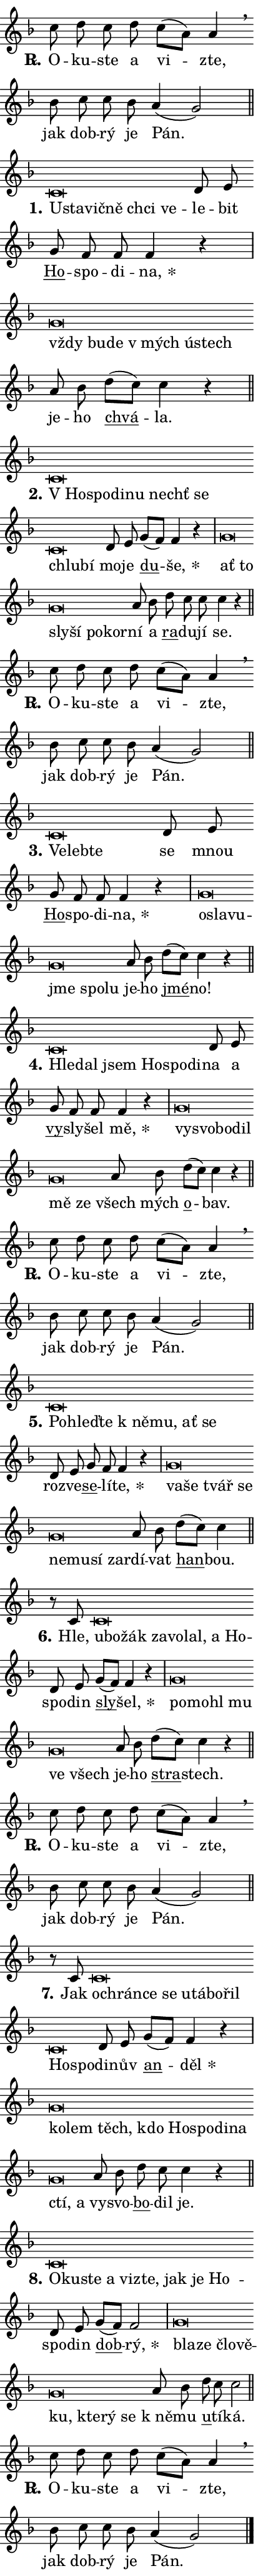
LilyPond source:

\version "2.24.0"
\header { tagline = "" }
\paper {
  indent = 0\cm
  top-margin = 0\cm
  right-margin = 0.13\cm % to fit lyric hyphens
  bottom-margin = 0\cm
  left-margin = 0\cm
  paper-width = 7\cm
  page-breaking = #ly:one-page-breaking
  system-system-spacing.basic-distance = #11
  score-system-spacing.basic-distance = #11
  ragged-last = ##f
}


%% Author: Thomas Morley
%% https://lists.gnu.org/archive/html/lilypond-user/2020-05/msg00002.html
#(define (line-position grob)
"Returns position of @var[grob} in current system:
   @code{'start}, if at first time-step
   @code{'end}, if at last time-step
   @code{'middle} otherwise
"
  (let* ((col (ly:item-get-column grob))
         (ln (ly:grob-object col 'left-neighbor))
         (rn (ly:grob-object col 'right-neighbor))
         (col-to-check-left (if (ly:grob? ln) ln col))
         (col-to-check-right (if (ly:grob? rn) rn col))
         (break-dir-left
           (and
             (ly:grob-property col-to-check-left 'non-musical #f)
             (ly:item-break-dir col-to-check-left)))
         (break-dir-right
           (and
             (ly:grob-property col-to-check-right 'non-musical #f)
             (ly:item-break-dir col-to-check-right))))
        (cond ((eqv? 1 break-dir-left) 'start)
              ((eqv? -1 break-dir-right) 'end)
              (else 'middle))))

#(define (tranparent-at-line-position vctor)
  (lambda (grob)
  "Relying on @code{line-position} select the relevant enry from @var{vctor}.
Used to determine transparency,"
    (case (line-position grob)
      ((end) (not (vector-ref vctor 0)))
      ((middle) (not (vector-ref vctor 1)))
      ((start) (not (vector-ref vctor 2))))))

noteHeadBreakVisibility =
#(define-music-function (break-visibility)(vector?)
"Makes @code{NoteHead}s transparent relying on @var{break-visibility}"
#{
  \override NoteHead.transparent =
    #(tranparent-at-line-position break-visibility)
#})

#(define delete-ledgers-for-transparent-note-heads
  (lambda (grob)
    "Reads whether a @code{NoteHead} is transparent.
If so this @code{NoteHead} is removed from @code{'note-heads} from
@var{grob}, which is supposed to be @code{LedgerLineSpanner}.
As a result ledgers are not printed for this @code{NoteHead}"
    (let* ((nhds-array (ly:grob-object grob 'note-heads))
           (nhds-list
             (if (ly:grob-array? nhds-array)
                 (ly:grob-array->list nhds-array)
                 '()))
           ;; Relies on the transparent-property being done before
           ;; Staff.LedgerLineSpanner.after-line-breaking is executed.
           ;; This is fragile ...
           (to-keep
             (remove
               (lambda (nhd)
                 (ly:grob-property nhd 'transparent #f))
               nhds-list)))
      ;; TODO find a better method to iterate over grob-arrays, similiar
      ;; to filter/remove etc for lists
      ;; For now rebuilt from scratch
      (set! (ly:grob-object grob 'note-heads)  '())
      (for-each
        (lambda (nhd)
          (ly:pointer-group-interface::add-grob grob 'note-heads nhd))
        to-keep))))

squashNotes = {
  \override NoteHead.X-extent = #'(-0.2 . 0.2)
  \override NoteHead.Y-extent = #'(-0.75 . 0)
  \override NoteHead.stencil =
    #(lambda (grob)
       (let ((pos (ly:grob-property grob 'staff-position)))
         (begin
           (if (< pos -7) (display "ERROR: Lower brevis then expected\n") (display "OK: Expected brevis position\n"))
           (if (<= pos -6) ly:text-interface::print ly:note-head::print))))
}
unSquashNotes = {
  \revert NoteHead.X-extent
  \revert NoteHead.Y-extent
  \revert NoteHead.stencil
}

hideNotes = \noteHeadBreakVisibility #begin-of-line-visible
unHideNotes = \noteHeadBreakVisibility #all-visible

% work-around for resetting accidentals
% https://lilypond.org/doc/v2.23/Documentation/notation/displaying-rhythms#unmetered-music
cadenzaMeasure = {
  \cadenzaOff
  \partial 1024 s1024
  \cadenzaOn
}

#(define-markup-command (accent layout props text) (markup?)
  "Underline accented syllable"
  (interpret-markup layout props
    #{\markup \override #'(offset . 4.3) \underline { #text }#}))

responsum = \markup \concat {
  "R" \hspace #-1.05 \path #0.1 #'((moveto 0 0.07) (lineto 0.9 0.8)) \hspace #0.05 "."
}

spaceSize = #0.6828661417322834 % exact space size for TeX Gyre Schola

\layout {
  \context {
    \Staff
    \remove "Time_signature_engraver"
    \override LedgerLineSpanner.after-line-breaking = #delete-ledgers-for-transparent-note-heads
  }
  \context {
    \Lyrics {
      \override LyricSpace.minimum-distance = \spaceSize
      \override LyricText.font-name = #"TeX Gyre Schola"
      \override LyricText.font-size = 1
      \override StanzaNumber.font-name = #"TeX Gyre Schola Bold"
      \override StanzaNumber.font-size = 1
    }
  }
  \context {
    \Score 
    \override NoteHead.text =
      #(lambda (grob) 
        (let ((pos (ly:grob-property grob 'staff-position)))
          #{\markup {
            \combine
              \halign #-0.55 \raise #(if (= pos -6) 0 0.5) \override #'(thickness . 2) \draw-line #'(3.2 . 0)
              \musicglyph "noteheads.sM1"
          }#}))
  }
}

% magnetic-lyrics.ily
%
%   written by
%     Jean Abou Samra <jean@abou-samra.fr>
%     Werner Lemberg <wl@gnu.org>
%
%   adapted by
%     Jiri Hon <jiri.hon@gmail.com>
%
% Version 2022-Apr-15

% https://www.mail-archive.com/lilypond-user@gnu.org/msg149350.html

#(define (Left_hyphen_pointer_engraver context)
   "Collect syllable-hyphen-syllable occurrences in lyrics and store
them in properties.  This engraver only looks to the left.  For
example, if the lyrics input is @code{foo -- bar}, it does the
following.

@itemize @bullet
@item
Set the @code{text} property of the @code{LyricHyphen} grob between
@q{foo} and @q{bar} to @code{foo}.

@item
Set the @code{left-hyphen} property of the @code{LyricText} grob with
text @q{foo} to the @code{LyricHyphen} grob between @q{foo} and
@q{bar}.
@end itemize

Use this auxiliary engraver in combination with the
@code{lyric-@/text::@/apply-@/magnetic-@/offset!} hook."
   (let ((hyphen #f)
         (text #f))
     (make-engraver
      (acknowledgers
       ((lyric-syllable-interface engraver grob source-engraver)
        (set! text grob)))
      (end-acknowledgers
       ((lyric-hyphen-interface engraver grob source-engraver)
        ;(when (not (grob::has-interface grob 'lyric-space-interface))
          (set! hyphen grob)));)
      ((stop-translation-timestep engraver)
       (when (and text hyphen)
         (ly:grob-set-object! text 'left-hyphen hyphen))
       (set! text #f)
       (set! hyphen #f)))))

#(define (lyric-text::apply-magnetic-offset! grob)
   "If the space between two syllables is less than the value in
property @code{LyricText@/.details@/.squash-threshold}, move the right
syllable to the left so that it gets concatenated with the left
syllable.

Use this function as a hook for
@code{LyricText@/.after-@/line-@/breaking} if the
@code{Left_@/hyphen_@/pointer_@/engraver} is active."
   (let ((hyphen (ly:grob-object grob 'left-hyphen #f)))
     (when hyphen
       (let ((left-text (ly:spanner-bound hyphen LEFT)))
         (when (grob::has-interface left-text 'lyric-syllable-interface)
           (let* ((common (ly:grob-common-refpoint grob left-text X))
                  (this-x-ext (ly:grob-extent grob common X))
                  (left-x-ext
                   (begin
                     ;; Trigger magnetism for left-text.
                     (ly:grob-property left-text 'after-line-breaking)
                     (ly:grob-extent left-text common X)))
                  ;; `delta` is the gap width between two syllables.
                  (delta (- (interval-start this-x-ext)
                            (interval-end left-x-ext)))
                  (details (ly:grob-property grob 'details))
                  (threshold (assoc-get 'squash-threshold details 0.2)))
             (when (< delta threshold)
               (let* (;; We have to manipulate the input text so that
                      ;; ligatures crossing syllable boundaries are not
                      ;; disabled.  For languages based on the Latin
                      ;; script this is essentially a beautification.
                      ;; However, for non-Western scripts it can be a
                      ;; necessity.
                      (lt (ly:grob-property left-text 'text))
                      (rt (ly:grob-property grob 'text))
                      (is-space (grob::has-interface hyphen 'lyric-space-interface))
                      (space (if is-space " " ""))
                      (extra-delta (if is-space spaceSize 0))
                      ;; Append new syllable.
                      (ltrt-space (if (and (string? lt) (string? rt))
                                (string-append lt space rt)
                                (make-concat-markup (list lt space rt))))
                      ;; Right-align `ltrt` to the right side.
                      (ltrt-space-markup (grob-interpret-markup
                               grob
                               (make-translate-markup
                                (cons (interval-length this-x-ext) 0)
                                (make-right-align-markup ltrt-space)))))
                 (begin
                   ;; Don't print `left-text`.
                   (ly:grob-set-property! left-text 'stencil #f)
                   ;; Set text and stencil (which holds all collected
                   ;; syllables so far) and shift it to the left.
                   (ly:grob-set-property! grob 'text ltrt-space)
                   (ly:grob-set-property! grob 'stencil ltrt-space-markup)
                   (ly:grob-translate-axis! grob (- (- delta extra-delta)) X))))))))))


#(define (lyric-hyphen::displace-bounds-first grob)
   ;; Make very sure this callback isn't triggered too early.
   (let ((left (ly:spanner-bound grob LEFT))
         (right (ly:spanner-bound grob RIGHT)))
     (ly:grob-property left 'after-line-breaking)
     (ly:grob-property right 'after-line-breaking)
     (ly:lyric-hyphen::print grob)))

squashThreshold = #0.4

\layout {
  \context {
    \Lyrics
    \consists #Left_hyphen_pointer_engraver
    \override LyricText.after-line-breaking =
      #lyric-text::apply-magnetic-offset!
    \override LyricHyphen.stencil = #lyric-hyphen::displace-bounds-first
    \override LyricText.details.squash-threshold = \squashThreshold
    \override LyricHyphen.minimum-distance = 0
    \override LyricHyphen.minimum-length = \squashThreshold
  }
}

squashText = \override LyricText.details.squash-threshold = 9999
unSquashText = \override LyricText.details.squash-threshold = \squashThreshold

leftText = \override LyricText.self-alignment-X = #LEFT
unLeftText = \revert LyricText.self-alignment-X

starOffset = #(lambda (grob) 
                (let ((x_offset (ly:self-alignment-interface::aligned-on-x-parent grob)))
                  (if (= x_offset 0) 0 (+ x_offset 1.2))))

star = #(define-music-function (syllable)(string?)
"Append star separator at the end of a syllable"
#{
  \once \override LyricText.X-offset = #starOffset
  \lyricmode { \markup {
    #syllable
    \override #'((font-name . "TeX Gyre Schola Bold")) \hspace #0.2 \lower #0.65 \larger "*"
  } }
#})

starAccent = #(define-music-function (syllable)(string?)
"Append star separator at the end of a syllable and make accent"
#{
  \once \override LyricText.X-offset = #starOffset
  \lyricmode { \markup {
    \accent #syllable
    \override #'((font-name . "TeX Gyre Schola Bold")) \hspace #0.2 \lower #0.65 \larger "*"
  } }
#})

breath = #(define-music-function (syllable)(string?)
"Append breathing indicator at the end of a syllable"
#{
  \lyricmode { \markup { #syllable "+" } }
#})

optionalBreath = #(define-music-function (syllable)(string?)
"Append optional breathing indicator at the end of a syllable"
#{
  \lyricmode { \markup { #syllable "(+)" } }
#})


\score {
    <<
        \new Voice = "melody" { \cadenzaOn \key f \major \relative { c''8 d c d c[( a)] a4 \breathe \bar "" bes8 c c bes a4( g2) \cadenzaMeasure \bar "||" \break } }
        \new Lyrics \lyricsto "melody" { \lyricmode { \set stanza = \responsum
O -- ku -- ste a vi -- zte, jak dob -- rý je Pán. } }
    >>
    \layout {}
}

\score {
    <<
        \new Voice = "melody" { \cadenzaOn \key f \major \relative { \squashNotes c'\breve*1/16 \hideNotes \breve*1/16 \bar "" \breve*1/16 \bar "" \breve*1/16 \bar "" \breve*1/16 \breve*1/16 \bar "" \unHideNotes \unSquashNotes d8 e \bar "" g f f f4 r \cadenzaMeasure \bar "|" \squashNotes g\breve*1/16 \hideNotes \breve*1/16 \bar "" \breve*1/16 \bar "" \breve*1/16 \bar "" \breve*1/16 \breve*1/16 \bar "" \unHideNotes \unSquashNotes a8 bes \bar "" d[( c)] c4 r \cadenzaMeasure \bar "||" \break } }
        \new Lyrics \lyricsto "melody" { \lyricmode { \set stanza = "1."
\leftText U -- \squashText sta -- vič -- ně chci ve -- \unLeftText \unSquashText le -- bit \markup \accent Ho -- spo -- di -- \star na, \leftText vždy \squashText bu -- de "v mých" ú -- stech \unLeftText \unSquashText je -- ho \markup \accent chvá -- la. } }
    >>
    \layout {}
}

\score {
    <<
        \new Voice = "melody" { \cadenzaOn \key f \major \relative { \squashNotes c'\breve*1/16 \hideNotes \breve*1/16 \bar "" \breve*1/16 \bar "" \breve*1/16 \bar "" \breve*1/16 \bar "" \breve*1/16 \bar "" \breve*1/16 \breve*1/16 \bar "" \unHideNotes \unSquashNotes d8 e \bar "" g[( f)] f4 r \cadenzaMeasure \bar "|" \squashNotes g\breve*1/16 \hideNotes \breve*1/16 \bar "" \breve*1/16 \bar "" \breve*1/16 \bar "" \breve*1/16 \breve*1/16 \bar "" \unHideNotes \unSquashNotes a8 bes \bar "" d c c c4 r \cadenzaMeasure \bar "||" \break } }
        \new Lyrics \lyricsto "melody" { \lyricmode { \set stanza = "2."
\leftText "V Ho" -- \squashText spo -- di -- nu nechť se chlu -- bí \unLeftText \unSquashText mo -- je \markup \accent du -- \star še, \leftText ať \squashText to sly -- ší po -- kor -- \unLeftText \unSquashText ní a \markup \accent ra -- du -- jí se. } }
    >>
    \layout {}
}

\score {
    <<
        \new Voice = "melody" { \cadenzaOn \key f \major \relative { c''8 d c d c[( a)] a4 \breathe \bar "" bes8 c c bes a4( g2) \cadenzaMeasure \bar "||" \break } }
        \new Lyrics \lyricsto "melody" { \lyricmode { \set stanza = \responsum
O -- ku -- ste a vi -- zte, jak dob -- rý je Pán. } }
    >>
    \layout {}
}

\score {
    <<
        \new Voice = "melody" { \cadenzaOn \key f \major \relative { \squashNotes c'\breve*1/16 \hideNotes \breve*1/16 \breve*1/16 \bar "" \unHideNotes \unSquashNotes d8 e \bar "" g f f f4 r \cadenzaMeasure \bar "|" \squashNotes g\breve*1/16 \hideNotes \breve*1/16 \bar "" \breve*1/16 \bar "" \breve*1/16 \bar "" \breve*1/16 \breve*1/16 \bar "" \unHideNotes \unSquashNotes a8 bes \bar "" d[( c)] c4 r \cadenzaMeasure \bar "||" \break } }
        \new Lyrics \lyricsto "melody" { \lyricmode { \set stanza = "3."
\leftText Ve -- \squashText leb -- te \unLeftText \unSquashText se mnou \markup \accent Ho -- spo -- di -- \star na, \leftText o -- \squashText sla -- vu -- jme spo -- lu \unLeftText \unSquashText je -- ho \markup \accent jmé -- no! } }
    >>
    \layout {}
}

\score {
    <<
        \new Voice = "melody" { \cadenzaOn \key f \major \relative { \squashNotes c'\breve*1/16 \hideNotes \breve*1/16 \bar "" \breve*1/16 \bar "" \breve*1/16 \bar "" \breve*1/16 \breve*1/16 \bar "" \unHideNotes \unSquashNotes d8 e \bar "" g f f f4 r \cadenzaMeasure \bar "|" \squashNotes g\breve*1/16 \hideNotes \breve*1/16 \bar "" \breve*1/16 \bar "" \breve*1/16 \bar "" \breve*1/16 \breve*1/16 \bar "" \unHideNotes \unSquashNotes a8 bes \bar "" d[( c)] c4 r \cadenzaMeasure \bar "||" \break } }
        \new Lyrics \lyricsto "melody" { \lyricmode { \set stanza = "4."
\leftText Hle -- \squashText dal jsem Ho -- spo -- di -- \unLeftText \unSquashText na a \markup \accent vy -- sly -- šel \star mě, \leftText vy -- \squashText svo -- bo -- dil mě ze \unLeftText \unSquashText všech mých \markup \accent o -- bav. } }
    >>
    \layout {}
}

\score {
    <<
        \new Voice = "melody" { \cadenzaOn \key f \major \relative { c''8 d c d c[( a)] a4 \breathe \bar "" bes8 c c bes a4( g2) \cadenzaMeasure \bar "||" \break } }
        \new Lyrics \lyricsto "melody" { \lyricmode { \set stanza = \responsum
O -- ku -- ste a vi -- zte, jak dob -- rý je Pán. } }
    >>
    \layout {}
}

\score {
    <<
        \new Voice = "melody" { \cadenzaOn \key f \major \relative { \squashNotes c'\breve*1/16 \hideNotes \breve*1/16 \bar "" \breve*1/16 \bar "" \breve*1/16 \bar "" \breve*1/16 \bar "" \breve*1/16 \breve*1/16 \bar "" \unHideNotes \unSquashNotes d8 e \bar "" g f f4 r \cadenzaMeasure \bar "|" \squashNotes g\breve*1/16 \hideNotes \breve*1/16 \bar "" \breve*1/16 \bar "" \breve*1/16 \bar "" \breve*1/16 \bar "" \breve*1/16 \bar "" \breve*1/16 \breve*1/16 \bar "" \unHideNotes \unSquashNotes a8 bes \bar "" d[( c)] c4 \cadenzaMeasure \bar "||" \break } }
        \new Lyrics \lyricsto "melody" { \lyricmode { \set stanza = "5."
\leftText Po -- \squashText hleď -- te "k ně" -- mu, ať se \unLeftText \unSquashText roz -- ve -- \markup \accent se -- lí -- \star te, \leftText va -- \squashText še tvář se ne -- mu -- sí za -- \unLeftText \unSquashText rdí -- vat \markup \accent han -- bou. } }
    >>
    \layout {}
}

\score {
    <<
        \new Voice = "melody" { \cadenzaOn \key f \major \relative { r8 c'8 \squashNotes c\breve*1/16 \hideNotes \breve*1/16 \bar "" \breve*1/16 \bar "" \breve*1/16 \bar "" \breve*1/16 \bar "" \breve*1/16 \bar "" \breve*1/16 \breve*1/16 \bar "" \unHideNotes \unSquashNotes d8 e \bar "" g[( f)] f4 r \cadenzaMeasure \bar "|" \squashNotes g\breve*1/16 \hideNotes \breve*1/16 \bar "" \breve*1/16 \bar "" \breve*1/16 \bar "" \breve*1/16 \breve*1/16 \bar "" \unHideNotes \unSquashNotes a8 bes \bar "" d[( c)] c4 r \cadenzaMeasure \bar "||" \break } }
        \new Lyrics \lyricsto "melody" { \lyricmode { \set stanza = "6."
Hle, \leftText u -- \squashText bo -- žák za -- vo -- lal, a Ho -- \unLeftText \unSquashText spo -- din \markup \accent sly -- \star šel, \leftText po -- \squashText mo -- hl mu ve všech \unLeftText \unSquashText je -- ho \markup \accent stra -- stech. } }
    >>
    \layout {}
}

\score {
    <<
        \new Voice = "melody" { \cadenzaOn \key f \major \relative { c''8 d c d c[( a)] a4 \breathe \bar "" bes8 c c bes a4( g2) \cadenzaMeasure \bar "||" \break } }
        \new Lyrics \lyricsto "melody" { \lyricmode { \set stanza = \responsum
O -- ku -- ste a vi -- zte, jak dob -- rý je Pán. } }
    >>
    \layout {}
}

\score {
    <<
        \new Voice = "melody" { \cadenzaOn \key f \major \relative { r8 c'8 \squashNotes c\breve*1/16 \hideNotes \breve*1/16 \bar "" \breve*1/16 \bar "" \breve*1/16 \bar "" \breve*1/16 \bar "" \breve*1/16 \bar "" \breve*1/16 \bar "" \breve*1/16 \bar "" \breve*1/16 \breve*1/16 \bar "" \unHideNotes \unSquashNotes d8 e \bar "" g[( f)] f4 r \cadenzaMeasure \bar "|" \squashNotes g\breve*1/16 \hideNotes \breve*1/16 \bar "" \breve*1/16 \bar "" \breve*1/16 \bar "" \breve*1/16 \bar "" \breve*1/16 \bar "" \breve*1/16 \bar "" \breve*1/16 \bar "" \breve*1/16 \breve*1/16 \bar "" \unHideNotes \unSquashNotes a8 bes \bar "" d c c4 r \cadenzaMeasure \bar "||" \break } }
        \new Lyrics \lyricsto "melody" { \lyricmode { \set stanza = "7."
Jak \leftText o -- \squashText chrán -- ce se u -- tá -- bo -- řil Ho -- spo -- \unLeftText \unSquashText di -- nův \markup \accent an -- \star děl \leftText ko -- \squashText lem těch, kdo Ho -- spo -- di -- na ctí, a \unLeftText \unSquashText vy -- svo -- \markup \accent bo -- dil je. } }
    >>
    \layout {}
}

\score {
    <<
        \new Voice = "melody" { \cadenzaOn \key f \major \relative { \squashNotes c'\breve*1/16 \hideNotes \breve*1/16 \bar "" \breve*1/16 \bar "" \breve*1/16 \bar "" \breve*1/16 \bar "" \breve*1/16 \bar "" \breve*1/16 \bar "" \breve*1/16 \breve*1/16 \bar "" \unHideNotes \unSquashNotes d8 e \bar "" g[( f)] f2 \cadenzaMeasure \bar "|" \squashNotes g\breve*1/16 \hideNotes \breve*1/16 \bar "" \breve*1/16 \bar "" \breve*1/16 \bar "" \breve*1/16 \bar "" \breve*1/16 \bar "" \breve*1/16 \breve*1/16 \bar "" \unHideNotes \unSquashNotes a8 bes \bar "" d c c2 \cadenzaMeasure \bar "||" \break } }
        \new Lyrics \lyricsto "melody" { \lyricmode { \set stanza = "8."
\leftText O -- \squashText ku -- ste a vi -- zte, jak je Ho -- \unLeftText \unSquashText spo -- din \markup \accent dob -- \star rý, \leftText bla -- \squashText ze člo -- vě -- ku, kte -- rý se \unLeftText \unSquashText "k ně" -- mu \markup \accent u -- tí -- ká. } }
    >>
    \layout {}
}

\score {
    <<
        \new Voice = "melody" { \cadenzaOn \key f \major \relative { c''8 d c d c[( a)] a4 \breathe \bar "" bes8 c c bes a4( g2) \cadenzaMeasure \bar "||" \break } \bar "|." }
        \new Lyrics \lyricsto "melody" { \lyricmode { \set stanza = \responsum
O -- ku -- ste a vi -- zte, jak dob -- rý je Pán. } }
    >>
    \layout {}
}
